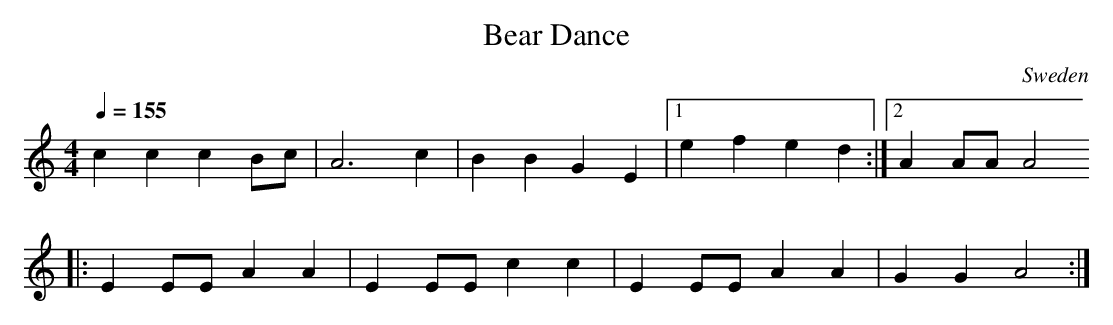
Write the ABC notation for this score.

X:1
T:Bear Dance
L:1/8
M:4/4
Q:1/4=155
O:Sweden
K:C major
c2c2c2Bc|A6c2|B2B2G2E2|[1e2f2e2d2:|[2A2AA A4
|:E2EE A2A2|E2EE c2c2|E2EE A2A2|G2G2A4:|
